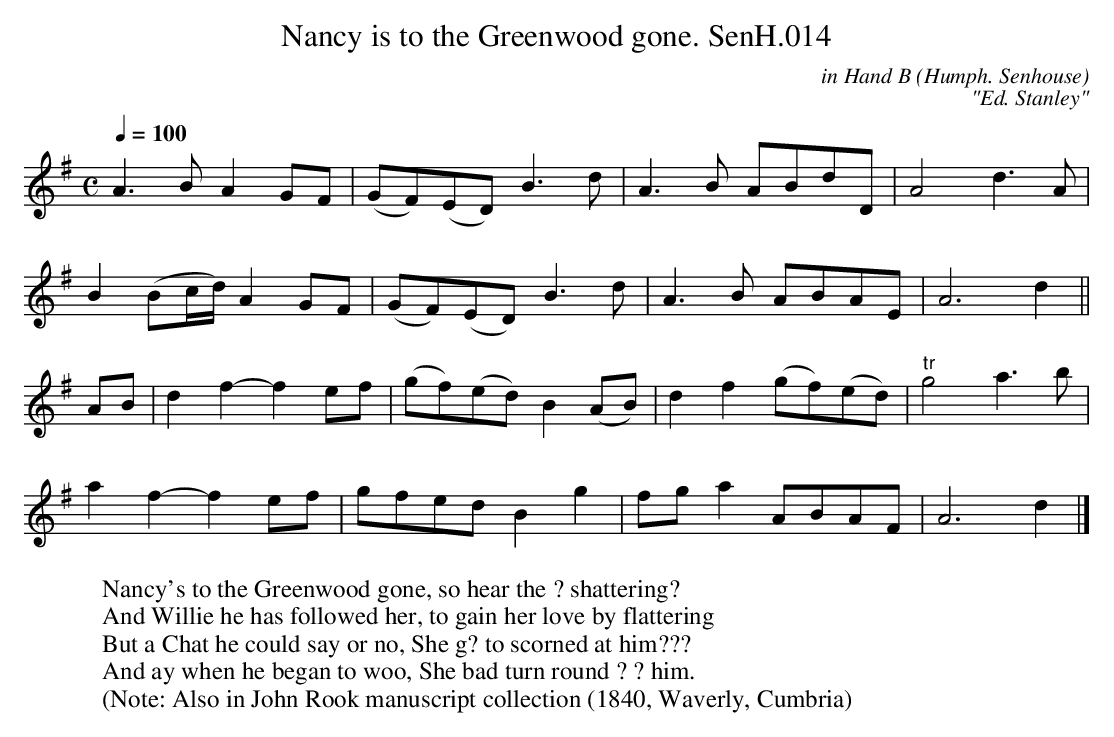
X:1
T:Nancy is to the Greenwood gone. SenH.014
C:in Hand B (Humph. Senhouse)
Q:1/4=100
M:C
L:1/8
C:"Ed. Stanley"
K:Ador
A3BA2GF | (GF)(ED) B3d | A3B ABdD | A4 d3A |
B2 (Bc/d/) A2GF | (GF)(ED) B3d | A3B ABAE | A6 d2 ||
AB | d2f2-f2ef  | (gf)(ed)B2(AB) | d2f2 (gf)(ed) | "^tr"g4a3b |
a2f2-f2ef | gfed B2 g2 | fga2 ABAF | A6d2 |]
W:Nancy's to the Greenwood gone, so hear the ? shattering?
W:And Willie he has followed her, to gain her love by flattering
W:But a Chat he could say or no, She g? to scorned at him???
W:And ay when he began to woo, She bad turn round ? ? him.
W:(Note: Also in John Rook manuscript collection (1840, Waverly, Cumbria)
